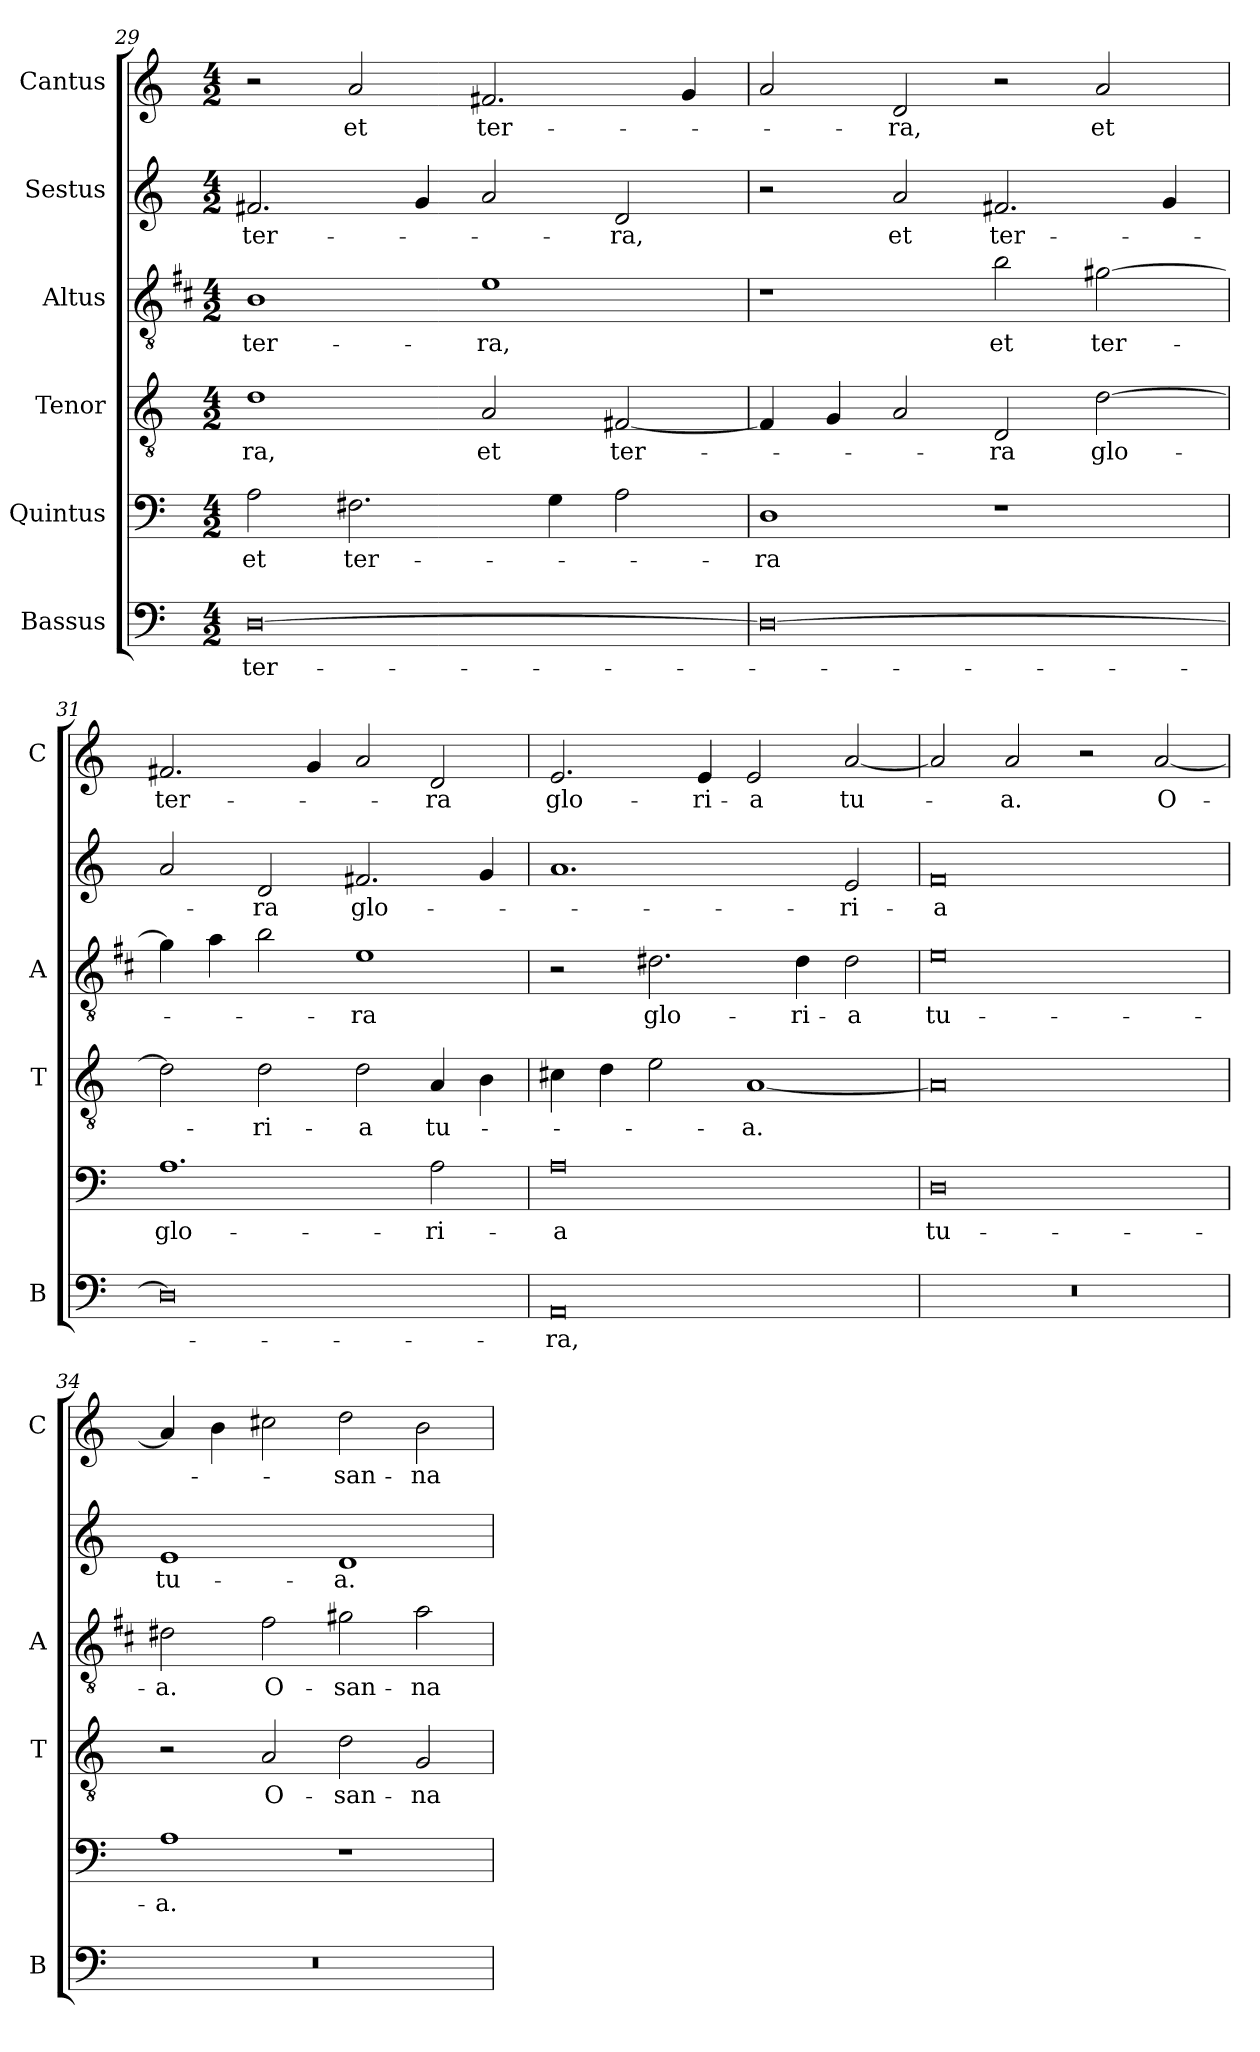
**kern	**text	**kern	**text	**kern	**text	**kern	**text	**kern	**text	**kern	**text
*part6	*part6	*part5	*part5	*part4	*part4	*part3	*part3	*part2	*part2	*part1	*part1
*staff6	*staff6	*staff5	*staff5	*staff4	*staff4	*staff3	*staff3	*staff2	*staff2	*staff1	*staff1
*I"Bassus	*	*I"Quintus	*	*I"Tenor	*	*I"Altus	*	*I"Sestus	*	*I"Cantus	*
*I'B	*	*	*	*I'T	*	*I'A	*	*	*	*I'C	*
*clefF4	*	*clefF4	*	*clefGv2	*	*clefGv2	*	*clefG2	*	*clefG2	*
*	*	*	*	*	*	*ITrd1c2	*	*	*	*	*
*k[]	*	*k[]	*	*k[]	*	*k[]	*	*k[]	*	*k[]	*
*C:	*	*C:	*	*C:	*	*C:	*	*C:	*	*C:	*
*M4/2	*	*M4/2	*	*M4/2	*	*M4/2	*	*M4/2	*	*M4/2	*
=29	=29	=29	=29	=29	=29	=29	=29	=29	=29	=29	=29
!	!LO:LY:b	!	!LO:LY:b	!	!LO:LY:b	!	!LO:LY:b	!	!LO:LY:b	!	!
[0D	ter-	2A\	et	1d	-ra,	1A	ter-	2.f#X/	ter-	2r	.
!	!	!	!LO:LY:b	!	!	!	!	!	!	!	!LO:LY:b
.	.	2.F#X\	ter-	.	.	.	.	.	.	2a/	et
.	.	.	.	.	.	.	.	4g/	.	.	.
!	!	!	!	!	!LO:LY:b	!	!LO:LY:b	!	!	!	!LO:LY:b
.	.	.	.	2A/	et	1d	-ra,	2a/	.	2.f#X/	ter-
.	.	4G\	.	.	.	.	.	.	.	.	.
!	!	!	!	!	!LO:LY:b	!	!	!	!LO:LY:b	!	!
.	.	2A\	.	[2F#X/	ter-	.	.	2d/	-ra,	.	.
.	.	.	.	.	.	.	.	.	.	4g/	.
!!LO:PB:g=z
=30	=30	=30	=30	=30	=30	=30	=30	=30	=30	=30	=30
!	!	!	!LO:LY:b	!	!	!	!	!	!	!	!
0D_	.	1D	-ra	4F#/]	.	1r	.	2r	.	2a/	.
.	.	.	.	4G/	.	.	.	.	.	.	.
!	!	!	!	!	!	!	!	!	!LO:LY:b	!	!LO:LY:b
.	.	.	.	2A/	.	.	.	2a/	et	2d/	-ra,
!	!	!	!	!	!LO:LY:b	!	!LO:LY:b	!	!LO:LY:b	!	!
.	.	1r	.	2D/	-ra	2a\	et	2.f#X/	ter-	2r	.
!	!	!	!	!	!LO:LY:b	!	!LO:LY:b	!	!	!	!LO:LY:b
.	.	.	.	[2d\	glo-	[2f#X\	ter-	.	.	2a/	et
.	.	.	.	.	.	.	.	4g/	.	.	.
=31	=31	=31	=31	=31	=31	=31	=31	=31	=31	=31	=31
!	!	!	!LO:LY:b	!	!	!	!	!	!	!	!LO:LY:b
0D]	.	1.A	glo-	2d\]	.	4f#\]	.	2a/	.	2.f#X/	ter-
.	.	.	.	.	.	4g\	.	.	.	.	.
!	!	!	!	!	!LO:LY:b	!	!	!	!LO:LY:b	!	!
.	.	.	.	2d\	-ri-	2a\	.	2d/	-ra	.	.
.	.	.	.	.	.	.	.	.	.	4g/	.
!	!	!	!	!	!LO:LY:b	!	!LO:LY:b	!	!LO:LY:b	!	!
.	.	.	.	2d\	-a	1d	-ra	2.f#X/	glo-	2a/	.
!	!	!	!LO:LY:b	!	!LO:LY:b	!	!	!	!	!	!LO:LY:b
.	.	2A\	-ri-	4A/	tu-	.	.	.	.	2d/	-ra
.	.	.	.	4B\	.	.	.	4g/	.	.	.
=32	=32	=32	=32	=32	=32	=32	=32	=32	=32	=32	=32
!	!LO:LY:b	!	!LO:LY:b	!	!	!	!	!	!	!	!LO:LY:b
0AA	-ra,	0A	-a	4c#X\	.	2r	.	1.a	.	2.e/	glo-
.	.	.	.	4d\	.	.	.	.	.	.	.
!	!	!	!	!	!	!	!LO:LY:b	!	!	!	!
.	.	.	.	2e\	.	2.c#X\	glo-	.	.	.	.
!	!	!	!	!	!	!	!	!	!	!	!LO:LY:b
.	.	.	.	.	.	.	.	.	.	4e/	-ri-
!	!	!	!	!	!LO:LY:b	!	!	!	!	!	!LO:LY:b
.	.	.	.	[1A	-a.	.	.	.	.	2e/	-a
!	!	!	!	!	!	!	!LO:LY:b	!	!	!	!
.	.	.	.	.	.	4c#\	-ri-	.	.	.	.
!	!	!	!	!	!	!	!LO:LY:b	!	!LO:LY:b	!	!LO:LY:b
.	.	.	.	.	.	2c#\	-a	2e/	-ri-	[2a/	tu-
=33	=33	=33	=33	=33	=33	=33	=33	=33	=33	=33	=33
!	!	!	!LO:LY:b	!	!	!	!LO:LY:b	!	!LO:LY:b	!	!
0r	.	0D	tu-	0A]	.	0d	tu-	0f	-a	2a/]	.
!	!	!	!	!	!	!	!	!	!	!	!LO:LY:b
.	.	.	.	.	.	.	.	.	.	2a/	-a.
.	.	.	.	.	.	.	.	.	.	2r	.
!	!	!	!	!	!	!	!	!	!	!	!LO:LY:b
.	.	.	.	.	.	.	.	.	.	[2a/	O-
=34	=34	=34	=34	=34	=34	=34	=34	=34	=34	=34	=34
!	!	!	!LO:LY:b	!	!	!	!LO:LY:b	!	!LO:LY:b	!	!
0r	.	1A	-a.	2r	.	2c#X\	-a.	1e	tu-	4a/]	.
.	.	.	.	.	.	.	.	.	.	4b\	.
!	!	!	!	!	!LO:LY:b	!	!LO:LY:b	!	!	!	!
.	.	.	.	2A/	O-	2e\	O-	.	.	2cc#X\	.
!	!	!	!	!	!LO:LY:b	!	!LO:LY:b	!	!LO:LY:b	!	!LO:LY:b
.	.	1r	.	2d\	-san-	2f#X\	-san-	1d	-a.	2dd\	-san-
!	!	!	!	!	!LO:LY:b	!	!LO:LY:b	!	!	!	!LO:LY:b
.	.	.	.	2G/	-na	2g\	-na	.	.	2b\	-na
=	=	=	=	=	=	=	=	=	=	=	=
*-	*-	*-	*-	*-	*-	*-	*-	*-	*-	*-	*-
